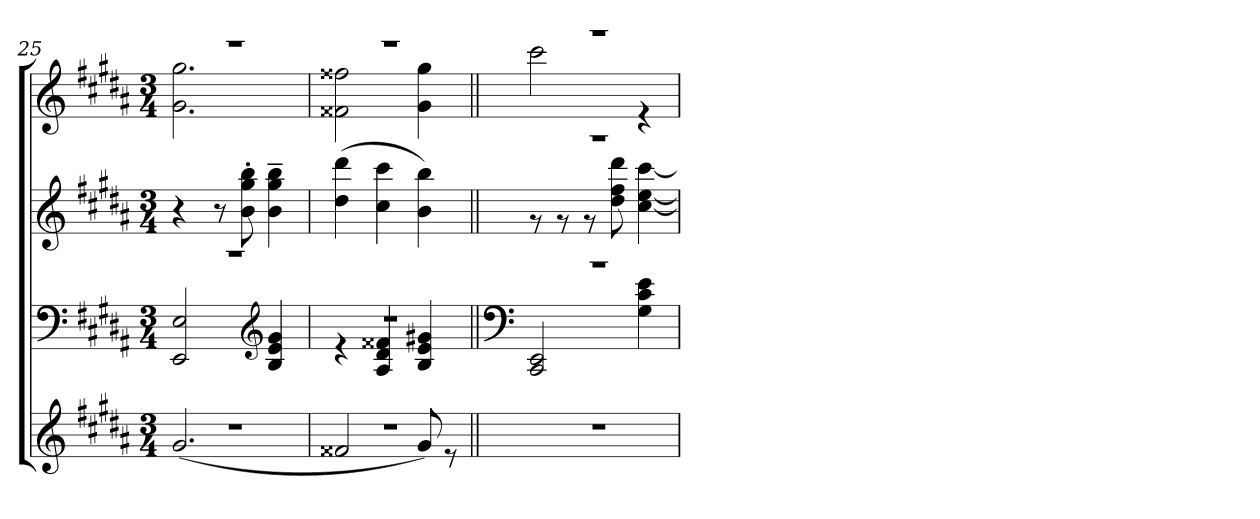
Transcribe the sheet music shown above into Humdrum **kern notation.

**kern	**kern	**kern	**kern
*part3	*part2	*part2	*part1
*staff4	*staff3	*staff2	*staff1
*clefG2	*clefF4	*clefG2	*clefG2
*k[f#c#g#d#a#]	*k[f#c#g#d#a#]	*k[f#c#g#d#a#]	*k[f#c#g#d#a#]
*M3/4	*M3/4	*M3/4	*M3/4
=25	=25	=25	=25
*^	*^	*	*^
2.r	(<2.g#/	2.r	2EE/ 2E/	4r	2.r	2.g#\ 2.gg#\
.	.	.	.	8r	.	.
.	.	.	.	8b\' 8gg#\' 8bb\'	.	.
*	*	*clefG2	*	*	*	*
.	.	.	4B/ 4e/ 4g#/	4b\~ 4gg#\~ 4bb\~	.	.
=26	=26	=26	=26	=26	=26	=26
2.r	2f##X/	2.r	4r	(>4dd#\ 4ddd#\	2.r	2f##X\< 2ff##X\<
.	.	.	4A#/ 4d#/ 4f##X/	4cc#\ 4ccc#\	.	.
.	8g#/)	.	4B/ 4e/ 4g#X/	4b\ 4bb\)	.	4g#\ 4gg#\
.	8r	.	.	.	.	.
*v	*v	*	*	*	*	*
=27||	=27||	=27||	=27||	=27||	=27||
*	*clefF4	*	*	*	*
*	*	*	*^	*	*
2.r	2.r	2CC#/ 2EE/	2.r	8r	2.r	2ccc#\
.	.	.	.	8r	.	.
.	.	.	.	8r	.	.
.	.	.	.	8dd#\ 8ff#\ 8ddd#\	.	.
.	.	4G#\ 4c#\ 4e\	.	[4cc#\ [4ee\ [4ccc#\	.	4r
*	*v	*v	*	*	*v	*v
*	*	*v	*v	*
=	=	=	=
*-	*-	*-	*-
